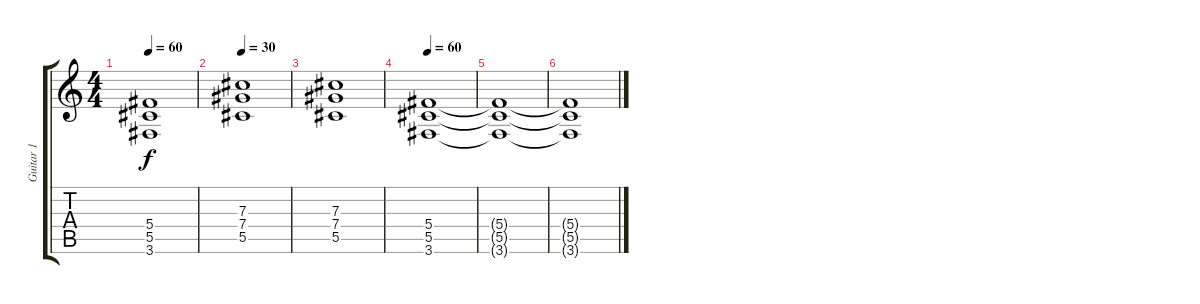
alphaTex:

\track ("Guitar 1" "Guitar 1") {instrument distortionguitar}
\staff {score tabs}
\tuning (Eb4 Bb3 Gb3 Db3 Ab2 Eb2) {hide}
\ts (4 4)
\tempo 60
\clef g2
\ks c
(5.4 5.5 3.6).1{dy f} |
\tempo 30
(7.3 7.4 5.5).1 |
(7.3 7.4 5.5).1 |
\tempo 60
(5.4 5.5 3.6).1 |
(5.4{t} 5.5{t} 3.6{t}).1 |
(5.4{t} 5.5{t} 3.6{t}).1
